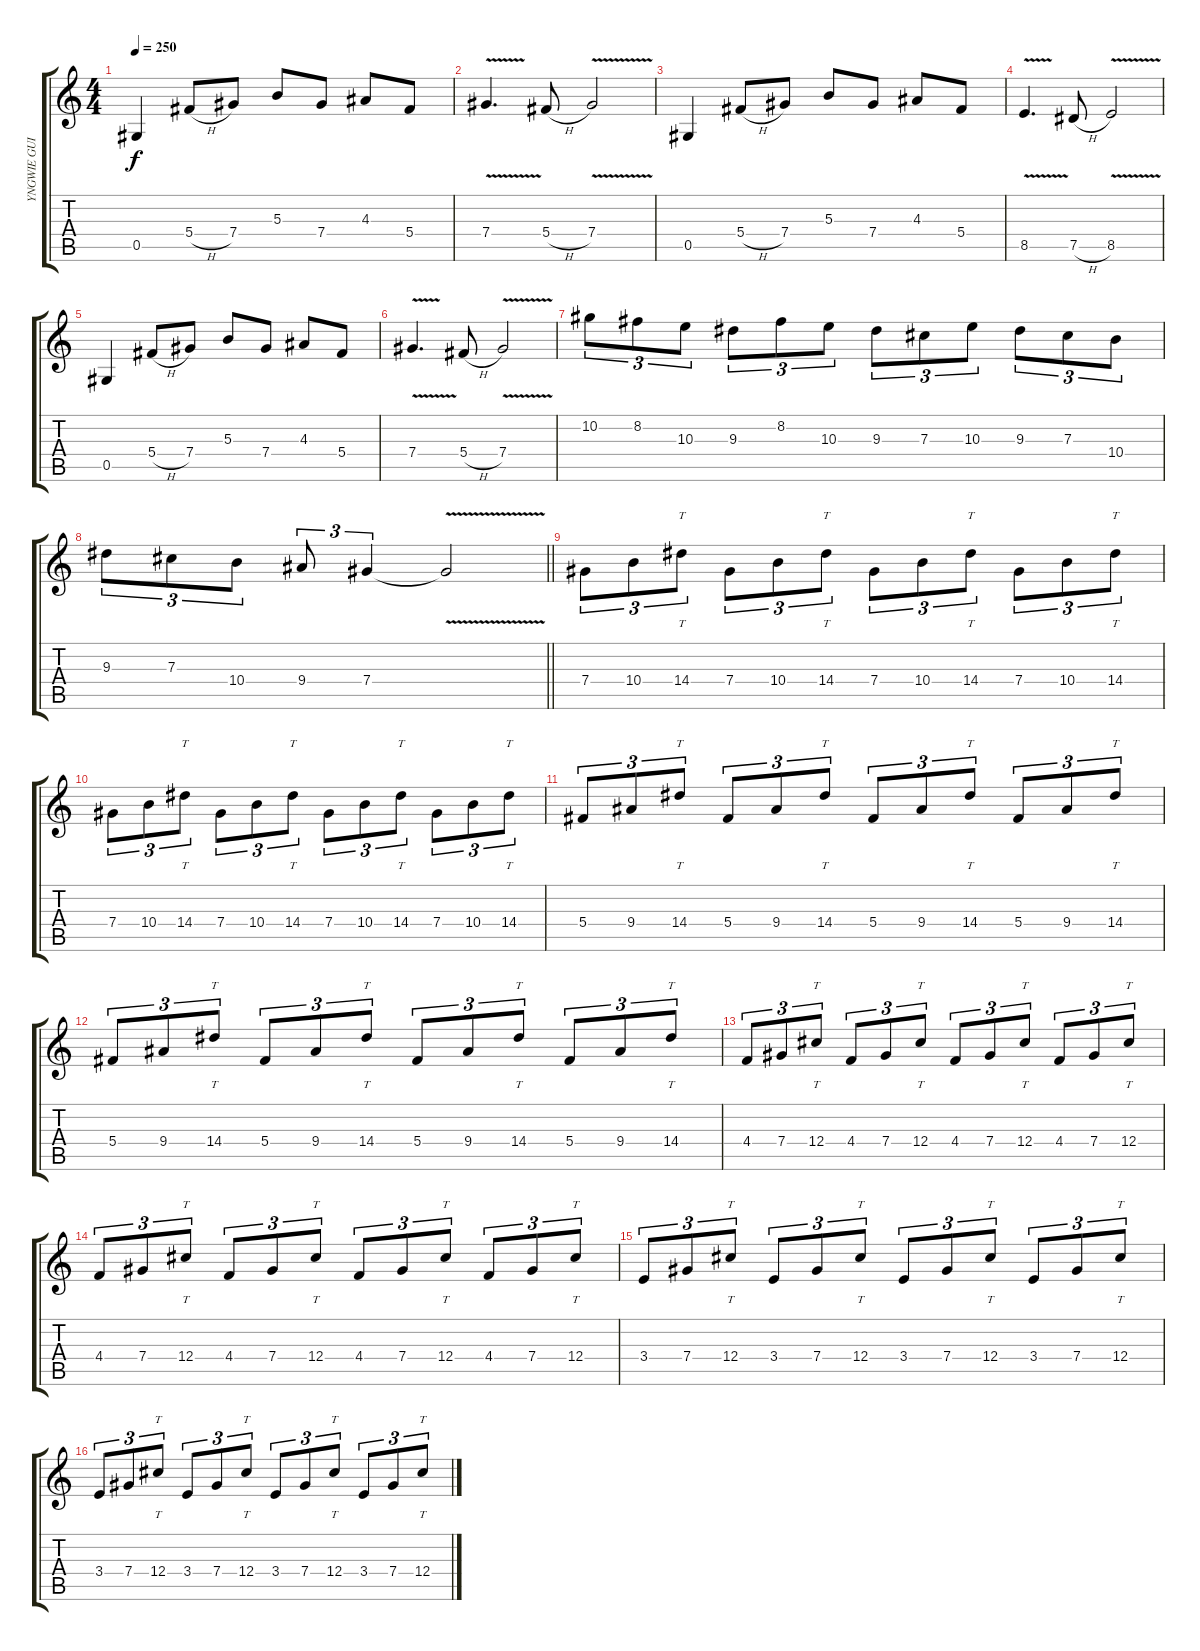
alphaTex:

\track ("YNGWIE GUITAR 1" "YNGWIE GUI") {instrument overdrivenguitar}
\staff {score tabs}
\tuning (Eb4 Bb3 Gb3 Db3 Ab2 Eb2) {hide}
\ts (4 4)
\tempo 250
\clef g2
\ks aminor
0.5.4{dy f} 5.4{h}.8 7.4.8 5.3.8 7.4.8 4.3.8 5.4.8 |
7.4{v}.4{d} 5.4{h}.8 7.4{v}.2 |
0.5.4 5.4{h}.8 7.4.8 5.3.8 7.4.8 4.3.8 5.4.8 |
8.5{v}.4{d} 7.5{h}.8 8.5{v}.2 |
0.5.4 5.4{h}.8 7.4.8 5.3.8 7.4.8 4.3.8 5.4.8 |
7.4{v}.4{d} 5.4{h}.8 7.4{v}.2 |
10.2.8{tu (3 2)} 8.2.8{tu (3 2)} 10.3.8{tu (3 2)} 9.3.8{tu (3 2)} 8.2.8{tu (3 2)} 10.3.8{tu (3 2)} 9.3.8{tu (3 2)} 7.3.8{tu (3 2)} 10.3.8{tu (3 2)} 9.3.8{tu (3 2)} 7.3.8{tu (3 2)} 10.4.8{tu (3 2)} |
\barLineRight lightlight
9.3.8{tu (3 2)} 7.3.8{tu (3 2)} 10.4.8{tu (3 2)} 9.4.8{tu (3 2)} 7.4.4{tu (3 2)} 7.4{v t}.2 |
7.4.8{tu (3 2)} 10.4.8{tu (3 2)} 14.4.8{tt tu (3 2)} 7.4.8{tu (3 2)} 10.4.8{tu (3 2)} 14.4.8{tt tu (3 2)} 7.4.8{tu (3 2)} 10.4.8{tu (3 2)} 14.4.8{tt tu (3 2)} 7.4.8{tu (3 2)} 10.4.8{tu (3 2)} 14.4.8{tt tu (3 2)} |
7.4.8{tu (3 2)} 10.4.8{tu (3 2)} 14.4.8{tt tu (3 2)} 7.4.8{tu (3 2)} 10.4.8{tu (3 2)} 14.4.8{tt tu (3 2)} 7.4.8{tu (3 2)} 10.4.8{tu (3 2)} 14.4.8{tt tu (3 2)} 7.4.8{tu (3 2)} 10.4.8{tu (3 2)} 14.4.8{tt tu (3 2)} |
5.4.8{tu (3 2)} 9.4.8{tu (3 2)} 14.4.8{tt tu (3 2)} 5.4.8{tu (3 2)} 9.4.8{tu (3 2)} 14.4.8{tt tu (3 2)} 5.4.8{tu (3 2)} 9.4.8{tu (3 2)} 14.4.8{tt tu (3 2)} 5.4.8{tu (3 2)} 9.4.8{tu (3 2)} 14.4.8{tt tu (3 2)} |
5.4.8{tu (3 2)} 9.4.8{tu (3 2)} 14.4.8{tt tu (3 2)} 5.4.8{tu (3 2)} 9.4.8{tu (3 2)} 14.4.8{tt tu (3 2)} 5.4.8{tu (3 2)} 9.4.8{tu (3 2)} 14.4.8{tt tu (3 2)} 5.4.8{tu (3 2)} 9.4.8{tu (3 2)} 14.4.8{tt tu (3 2)} |
4.4.8{tu (3 2)} 7.4.8{tu (3 2)} 12.4.8{tt tu (3 2)} 4.4.8{tu (3 2)} 7.4.8{tu (3 2)} 12.4.8{tt tu (3 2)} 4.4.8{tu (3 2)} 7.4.8{tu (3 2)} 12.4.8{tt tu (3 2)} 4.4.8{tu (3 2)} 7.4.8{tu (3 2)} 12.4.8{tt tu (3 2)} |
4.4.8{tu (3 2)} 7.4.8{tu (3 2)} 12.4.8{tt tu (3 2)} 4.4.8{tu (3 2)} 7.4.8{tu (3 2)} 12.4.8{tt tu (3 2)} 4.4.8{tu (3 2)} 7.4.8{tu (3 2)} 12.4.8{tt tu (3 2)} 4.4.8{tu (3 2)} 7.4.8{tu (3 2)} 12.4.8{tt tu (3 2)} |
3.4.8{tu (3 2)} 7.4.8{tu (3 2)} 12.4.8{tt tu (3 2)} 3.4.8{tu (3 2)} 7.4.8{tu (3 2)} 12.4.8{tt tu (3 2)} 3.4.8{tu (3 2)} 7.4.8{tu (3 2)} 12.4.8{tt tu (3 2)} 3.4.8{tu (3 2)} 7.4.8{tu (3 2)} 12.4.8{tt tu (3 2)} |
3.4.8{tu (3 2)} 7.4.8{tu (3 2)} 12.4.8{tt tu (3 2)} 3.4.8{tu (3 2)} 7.4.8{tu (3 2)} 12.4.8{tt tu (3 2)} 3.4.8{tu (3 2)} 7.4.8{tu (3 2)} 12.4.8{tt tu (3 2)} 3.4.8{tu (3 2)} 7.4.8{tu (3 2)} 12.4.8{tt tu (3 2)}
